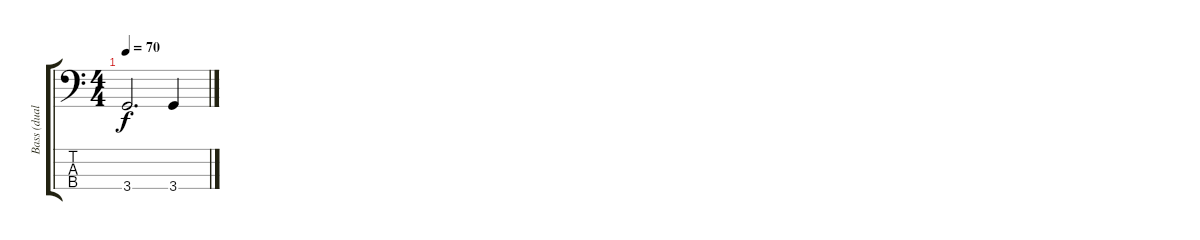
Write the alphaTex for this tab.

\track ("Bass (dual)" "Bass (dual") {instrument electricbasspick}
\staff {score tabs}
\tuning (G2 D2 A1 E1) {hide}
\ts (4 4)
\tempo 70
\clef f4
\ks c
3.4{t}.2{d dy f} 3.4.4
